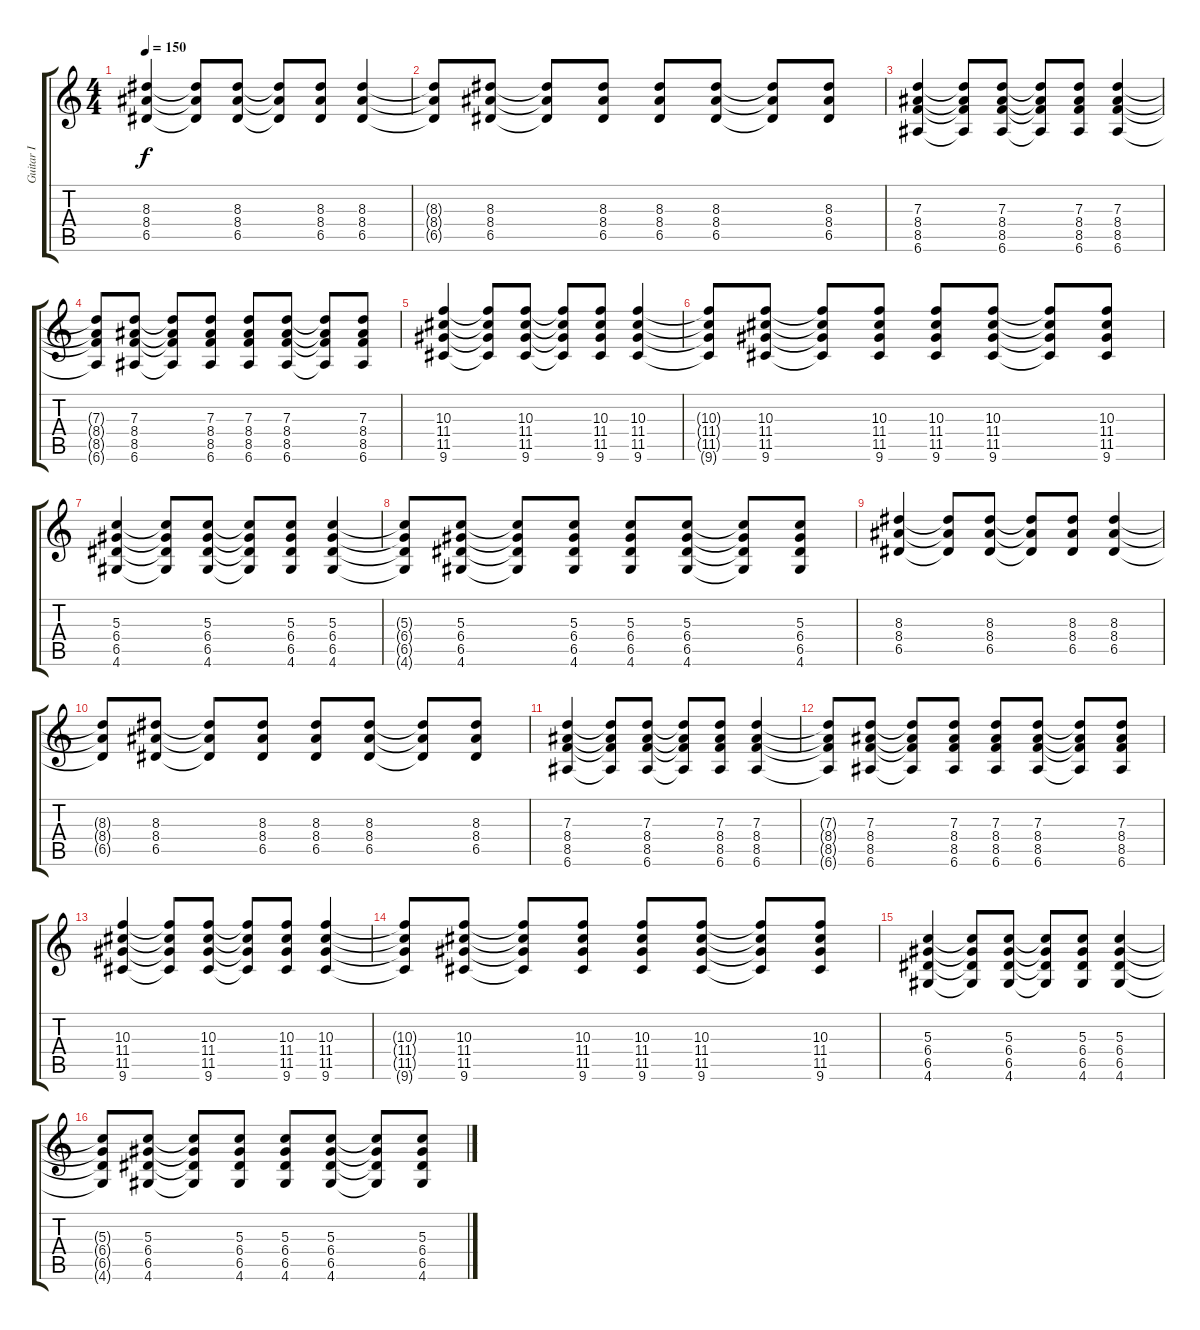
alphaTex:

\track ("Guitar I" "Guitar I") {instrument acousticguitarsteel}
\staff {score tabs}
\tuning (E4 B3 G3 D3 A2 E2) {hide}
\ts (4 4)
\tempo 150
\clef g2
\ks c
(8.3 8.4 6.5).4{dy f} (8.3{t} 8.4{t} 6.5{t}).8 (8.3 8.4 6.5).8 (8.3{t} 8.4{t} 6.5{t}).8 (8.3 8.4 6.5).8 (8.3 8.4 6.5).4 |
(8.3{t} 8.4{t} 6.5{t}).8 (8.3 8.4 6.5).8 (8.3{t} 8.4{t} 6.5{t}).8 (8.3 8.4 6.5).8 (8.3 8.4 6.5).8 (8.3 8.4 6.5).8 (8.3{t} 8.4{t} 6.5{t}).8 (8.3 8.4 6.5).8 |
(7.3 8.4 8.5 6.6).4 (7.3{t} 8.4{t} 8.5{t} 6.6{t}).8 (7.3 8.4 8.5 6.6).8 (7.3{t} 8.4{t} 8.5{t} 6.6{t}).8 (7.3 8.4 8.5 6.6).8 (7.3 8.4 8.5 6.6).4 |
(7.3{t} 8.4{t} 8.5{t} 6.6{t}).8 (7.3 8.4 8.5 6.6).8 (7.3{t} 8.4{t} 8.5{t} 6.6{t}).8 (7.3 8.4 8.5 6.6).8 (7.3 8.4 8.5 6.6).8 (7.3 8.4 8.5 6.6).8 (7.3{t} 8.4{t} 8.5{t} 6.6{t}).8 (7.3 8.4 8.5 6.6).8 |
(10.3 11.4 11.5 9.6).4 (10.3{t} 11.4{t} 11.5{t} 9.6{t}).8 (10.3 11.4 11.5 9.6).8 (10.3{t} 11.4{t} 11.5{t} 9.6{t}).8 (10.3 11.4 11.5 9.6).8 (10.3 11.4 11.5 9.6).4 |
(10.3{t} 11.4{t} 11.5{t} 9.6{t}).8 (10.3 11.4 11.5 9.6).8 (10.3{t} 11.4{t} 11.5{t} 9.6{t}).8 (10.3 11.4 11.5 9.6).8 (10.3 11.4 11.5 9.6).8 (10.3 11.4 11.5 9.6).8 (10.3{t} 11.4{t} 11.5{t} 9.6{t}).8 (10.3 11.4 11.5 9.6).8 |
(5.3 6.4 6.5 4.6).4 (5.3{t} 6.4{t} 6.5{t} 4.6{t}).8 (5.3 6.4 6.5 4.6).8 (5.3{t} 6.4{t} 6.5{t} 4.6{t}).8 (5.3 6.4 6.5 4.6).8 (5.3 6.4 6.5 4.6).4 |
(5.3{t} 6.4{t} 6.5{t} 4.6{t}).8 (5.3 6.4 6.5 4.6).8 (5.3{t} 6.4{t} 6.5{t} 4.6{t}).8 (5.3 6.4 6.5 4.6).8 (5.3 6.4 6.5 4.6).8 (5.3 6.4 6.5 4.6).8 (5.3{t} 6.4{t} 6.5{t} 4.6{t}).8 (5.3 6.4 6.5 4.6).8 |
(8.3 8.4 6.5).4 (8.3{t} 8.4{t} 6.5{t}).8 (8.3 8.4 6.5).8 (8.3{t} 8.4{t} 6.5{t}).8 (8.3 8.4 6.5).8 (8.3 8.4 6.5).4 |
(8.3{t} 8.4{t} 6.5{t}).8 (8.3 8.4 6.5).8 (8.3{t} 8.4{t} 6.5{t}).8 (8.3 8.4 6.5).8 (8.3 8.4 6.5).8 (8.3 8.4 6.5).8 (8.3{t} 8.4{t} 6.5{t}).8 (8.3 8.4 6.5).8 |
(7.3 8.4 8.5 6.6).4 (7.3{t} 8.4{t} 8.5{t} 6.6{t}).8 (7.3 8.4 8.5 6.6).8 (7.3{t} 8.4{t} 8.5{t} 6.6{t}).8 (7.3 8.4 8.5 6.6).8 (7.3 8.4 8.5 6.6).4 |
(7.3{t} 8.4{t} 8.5{t} 6.6{t}).8 (7.3 8.4 8.5 6.6).8 (7.3{t} 8.4{t} 8.5{t} 6.6{t}).8 (7.3 8.4 8.5 6.6).8 (7.3 8.4 8.5 6.6).8 (7.3 8.4 8.5 6.6).8 (7.3{t} 8.4{t} 8.5{t} 6.6{t}).8 (7.3 8.4 8.5 6.6).8 |
(10.3 11.4 11.5 9.6).4 (10.3{t} 11.4{t} 11.5{t} 9.6{t}).8 (10.3 11.4 11.5 9.6).8 (10.3{t} 11.4{t} 11.5{t} 9.6{t}).8 (10.3 11.4 11.5 9.6).8 (10.3 11.4 11.5 9.6).4 |
(10.3{t} 11.4{t} 11.5{t} 9.6{t}).8 (10.3 11.4 11.5 9.6).8 (10.3{t} 11.4{t} 11.5{t} 9.6{t}).8 (10.3 11.4 11.5 9.6).8 (10.3 11.4 11.5 9.6).8 (10.3 11.4 11.5 9.6).8 (10.3{t} 11.4{t} 11.5{t} 9.6{t}).8 (10.3 11.4 11.5 9.6).8 |
(5.3 6.4 6.5 4.6).4 (5.3{t} 6.4{t} 6.5{t} 4.6{t}).8 (5.3 6.4 6.5 4.6).8 (5.3{t} 6.4{t} 6.5{t} 4.6{t}).8 (5.3 6.4 6.5 4.6).8 (5.3 6.4 6.5 4.6).4 |
(5.3{t} 6.4{t} 6.5{t} 4.6{t}).8 (5.3 6.4 6.5 4.6).8 (5.3{t} 6.4{t} 6.5{t} 4.6{t}).8 (5.3 6.4 6.5 4.6).8 (5.3 6.4 6.5 4.6).8 (5.3 6.4 6.5 4.6).8 (5.3{t} 6.4{t} 6.5{t} 4.6{t}).8 (5.3 6.4 6.5 4.6).8
